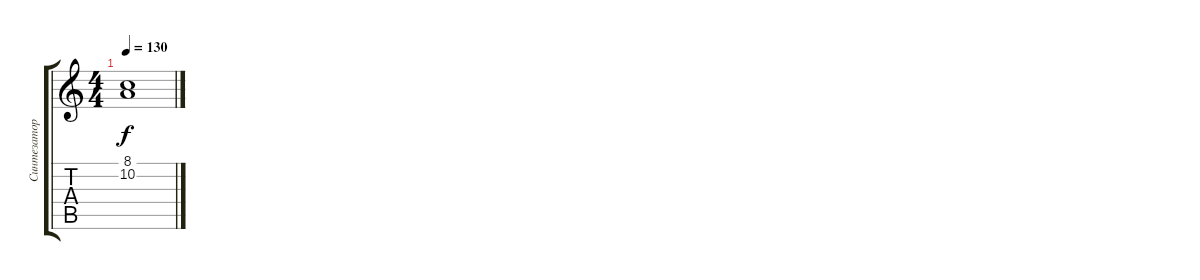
\track ("Синтезатор" "Синтезатор") {instrument stringensemble1}
\staff {score tabs}
\tuning (E4 B3 G3 D3 A2 E2) {hide}
\ts (4 4)
\tempo 130
\clef g2
\ks c
(8.1{t} 10.2{t}).1{dy f}
